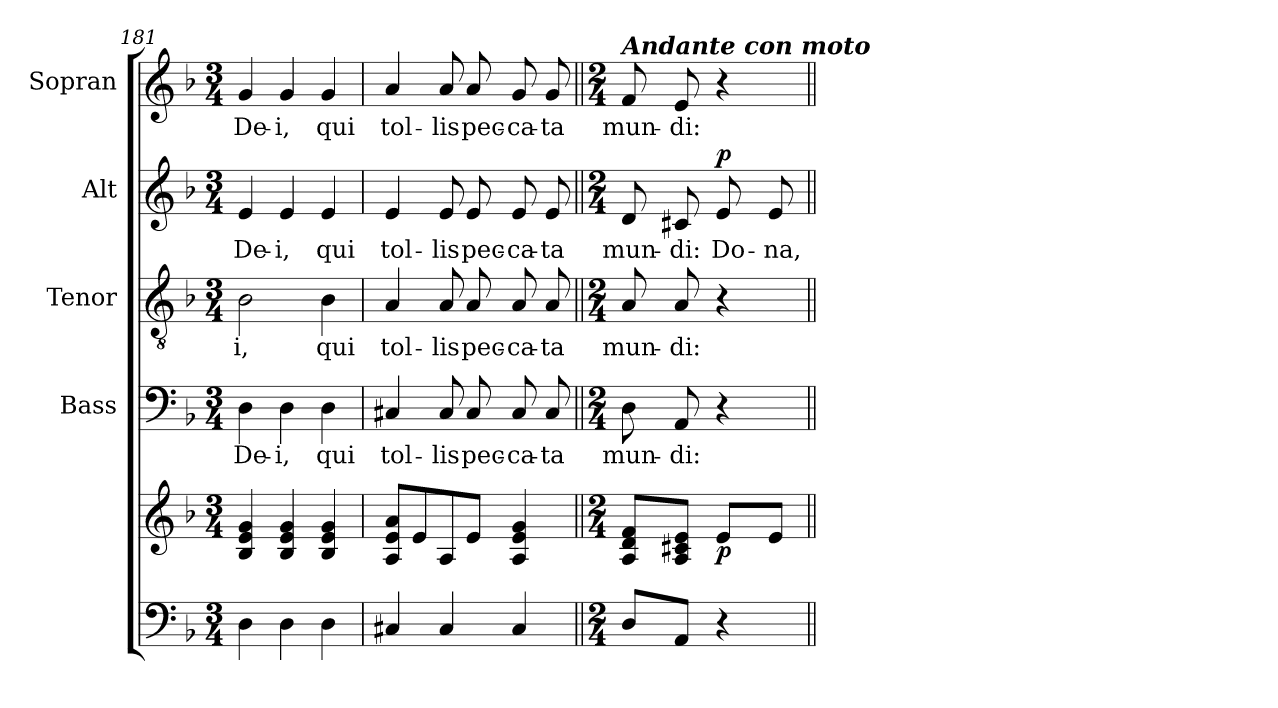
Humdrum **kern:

**kern	**kern	**dynam	**kern	**text	**kern	**text	**kern	**text	**dynam	**kern	**text
*part5	*part5	*part5	*part4	*part4	*part3	*part3	*part2	*part2	*part2	*part1	*part1
*staff6	*staff5	*staff5/6	*staff4	*staff4	*staff3	*staff3	*staff2	*staff2	*staff2	*staff1	*staff1
*	*	*	*I"Bass	*	*I"Tenor	*	*I"Alt	*	*	*I"Sopran	*
*	*	*	*I'B.	*	*I'T.	*	*I'A.	*	*	*I'S.	*
*clefF4	*clefG2	*	*clefF4	*	*clefGv2	*	*clefG2	*	*	*clefG2	*
*k[b-]	*k[b-]	*	*k[b-]	*	*k[b-]	*	*k[b-]	*	*	*k[b-]	*
*F:	*F:	*	*F:	*	*F:	*	*F:	*	*	*F:	*
*M3/4	*M3/4	*	*M3/4	*	*M3/4	*	*M3/4	*	*	*M3/4	*
=181	=181	=181	=181	=181	=181	=181	=181	=181	=181	=181	=181
!	!	!	!	!LO:LY:b	!	!LO:LY:b	!	!LO:LY:b	!	!	!LO:LY:b
4D\	4B-/ 4e/ 4g/	.	4D\	De-	2B-\	-i,	4e/	De-	.	4g/	De-
!	!	!	!	!LO:LY:b	!	!	!	!LO:LY:b	!	!	!LO:LY:b
4D\	4B-/ 4e/ 4g/	.	4D\	-i,	.	.	4e/	-i,	.	4g/	-i,
!	!	!	!	!LO:LY:b	!	!LO:LY:b	!	!LO:LY:b	!	!	!LO:LY:b
4D\	4B-/ 4e/ 4g/	.	4D\	qui	4B-\	qui	4e/	qui	.	4g/	qui
!!LO:LB:g=z
=182	=182	=182	=182	=182	=182	=182	=182	=182	=182	=182	=182
!	!	!	!	!LO:LY:b	!	!LO:LY:b	!	!LO:LY:b	!	!	!LO:LY:b
4C#X/	8A/ 8e/ 8a/L	.	4C#X/	tol-	4A/	tol-	4e/	tol-	.	4a/	tol-
.	8e/	.	.	.	.	.	.	.	.	.	.
!	!	!	!	!LO:LY:b	!	!LO:LY:b	!	!LO:LY:b	!	!	!LO:LY:b
4C#/	8A/	.	8C#/	-lis	8A/	-lis	8e/	-lis	.	8a/	-lis
!	!	!	!	!LO:LY:b	!	!LO:LY:b	!	!LO:LY:b	!	!	!LO:LY:b
.	8e/J	.	8C#/	pec-	8A/	pec-	8e/	pec-	.	8a/	pec-
!	!	!	!	!LO:LY:b	!	!LO:LY:b	!	!LO:LY:b	!	!	!LO:LY:b
4C#/	4A/ 4e/ 4g/	.	8C#/	-ca-	8A/	-ca-	8e/	-ca-	.	8g/	-ca-
!	!	!	!	!LO:LY:b	!	!LO:LY:b	!	!LO:LY:b	!	!	!LO:LY:b
.	.	.	8C#/	-ta	8A/	-ta	8e/	-ta	.	8g/	-ta
=183||	=183||	=183||	=183||	=183||	=183||	=183||	=183||	=183||	=183||	=183||	=183||
*M2/4	*M2/4	*	*M2/4	*	*M2/4	*	*M2/4	*	*	*M2/4	*
!	!	!	!	!	!	!	!	!	!	!LO:TX:a:Bi:t=Andante con moto	!
!	!	!	!	!LO:LY:b	!	!LO:LY:b	!	!LO:LY:b	!	!	!LO:LY:b
8D/L	8A/ 8d/ 8f/L	.	8D\	mun-	8A/	mun-	8d/	mun-	.	8f/	mun-
!	!	!	!	!LO:LY:b	!	!LO:LY:b	!	!LO:LY:b	!	!	!LO:LY:b
8AA/J	8A/ 8c#X/ 8e/J	.	8AA/	-di:	8A/	-di:	8c#X/	-di:	.	8e/	-di:
!	!	!LO:DY:b	!	!	!	!	!	!LO:LY:b	!LO:DY:a	!	!
4r	8e/L	p	4r	.	4r	.	8e/	Do-	p	4r	.
!	!	!	!	!	!	!	!	!LO:LY:b	!	!	!
.	8e/J	.	.	.	.	.	8e/	-na,	.	.	.
=||	=||	=||	=||	=||	=||	=||	=||	=||	=||	=||	=||
*-	*-	*-	*-	*-	*-	*-	*-	*-	*-	*-	*-
